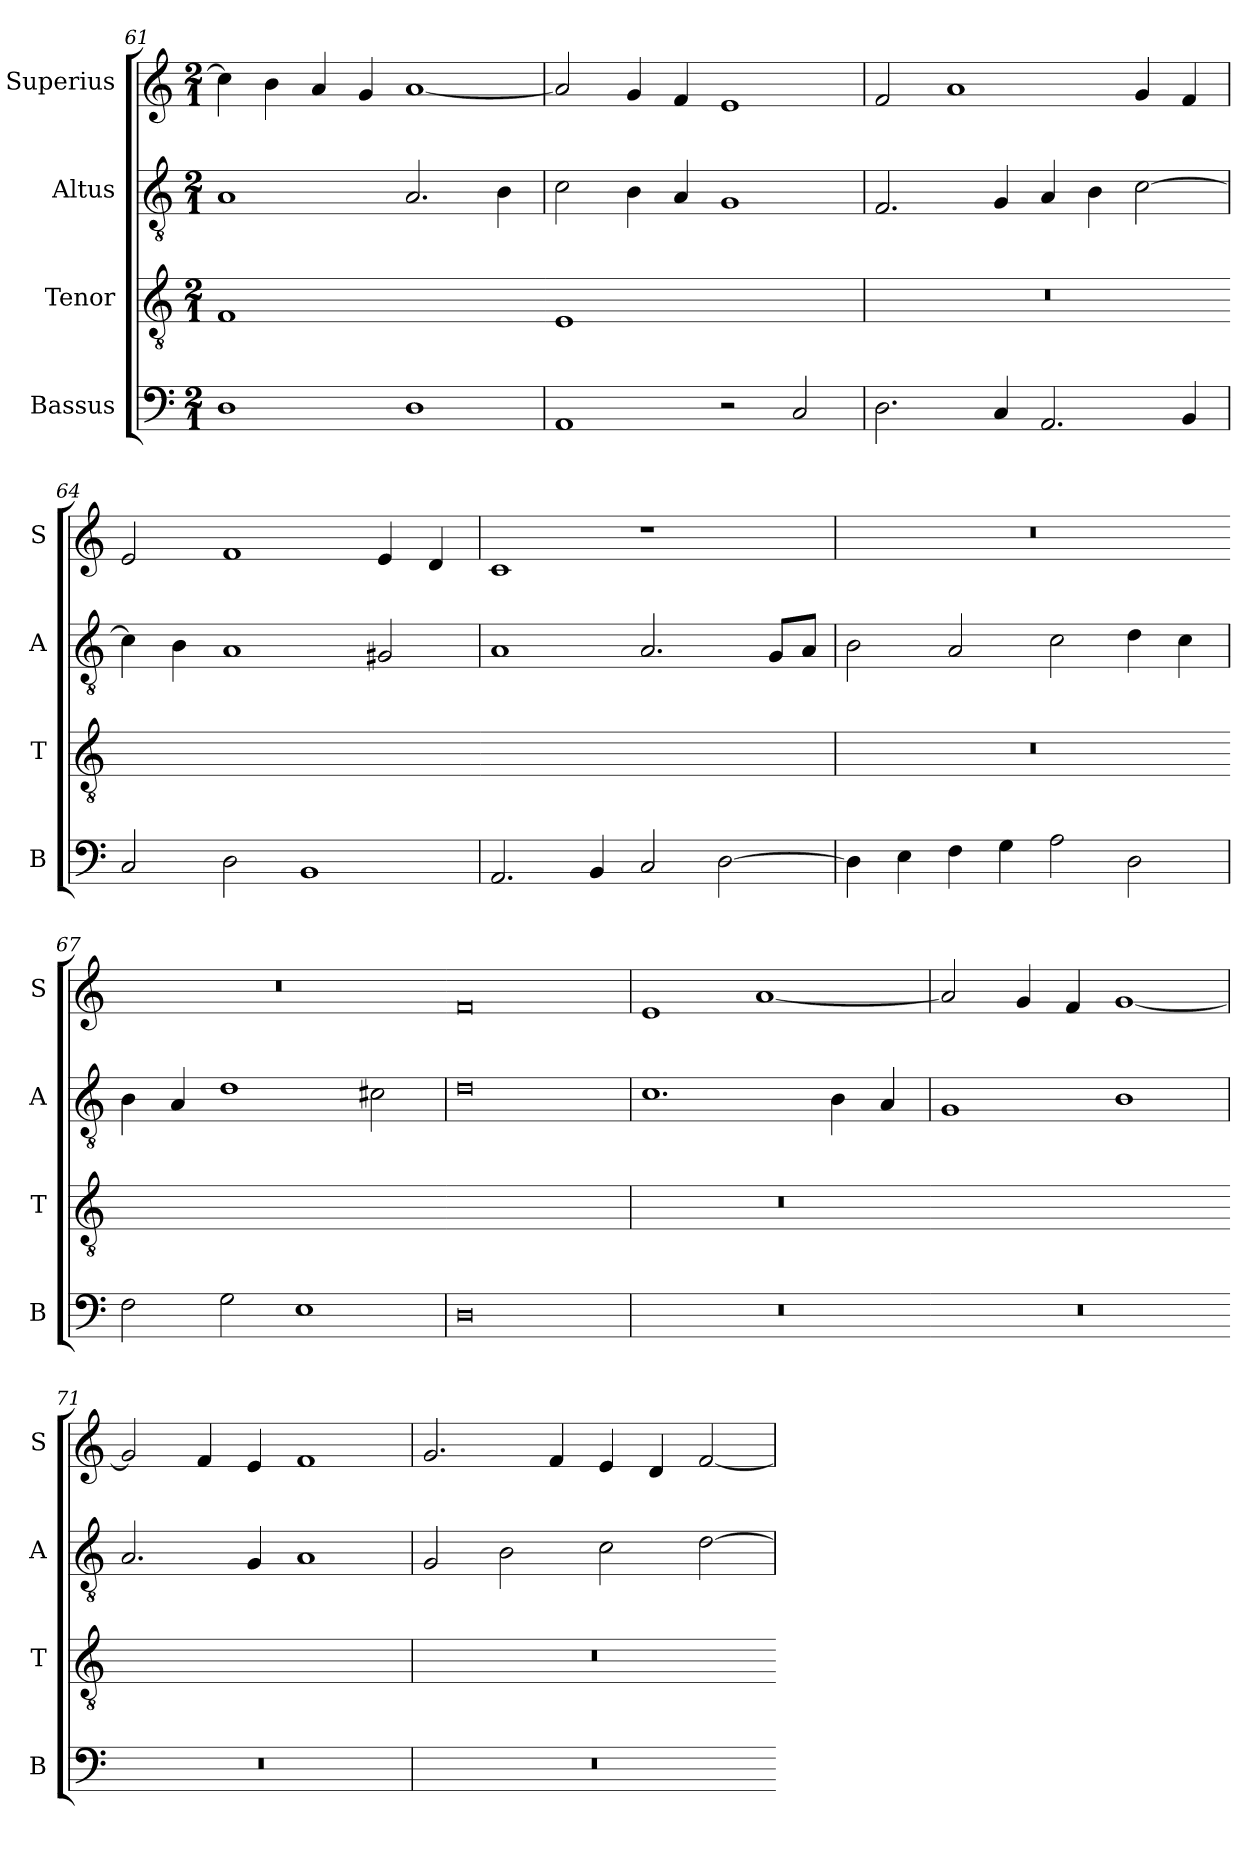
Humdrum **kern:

**kern	**kern	**kern	**kern
*part4	*part3	*part2	*part1
*staff4	*staff3	*staff2	*staff1
*I"Bassus	*I"Tenor	*I"Altus	*I"Superius
*I'B	*I'T	*I'A	*I'S
*clefF4	*clefGv2	*clefGv2	*clefG2
*k[]	*k[]	*k[]	*k[]
*M2/1	*M2/1	*M2/1	*M2/1
=61	=61	=61	=61
!	!LO:N:vis=1	!	!
1D	0F	1A	4cc\]
.	.	.	4b\
.	.	.	4a/
.	.	.	4g/
1D	.	2.A/	[1a
.	.	4B\	.
=62	=62-	=62	=62
!	!LO:N:vis=1	!	!
1AA	0E	2c\	2a/]
.	.	4B\	4g/
.	.	4A/	4f/
2r	.	1G	1e
2C/	.	.	.
=63	=63	=63	=63
!	!LO:N:vis=1	!	!
2.D\	0r	2.F/	2f/
.	.	.	1a
4C/	.	4G/	.
2.AA/	.	4A/	.
.	.	4B\	.
.	.	[2c\	4g/
4BB/	.	.	4f/
=64	=64-	=64	=64
!	!LO:N:vis=1	!	!
2C/	0ryy	4c\]	2e/
.	.	4B\	.
2D\	.	1A	1f
1BB	.	.	.
.	.	2G#X/	4e/
.	.	.	4d/
=65	=65-	=65	=65
!	!LO:N:vis=1	!	!
2.AA/	0ryy	1A	1c
4BB/	.	.	.
2C/	.	2.A/	1r
[2D\	.	.	.
.	.	8G/L	.
.	.	8A/J	.
=66	=66	=66	=66
!	!LO:N:vis=1	!	!
4D\]	0r	2B\	0r
4E\	.	.	.
4F\	.	2A/	.
4G\	.	.	.
2A\	.	2c\	.
2D\	.	4d\	.
.	.	4c\	.
=67	=67-	=67	=67
!	!LO:N:vis=1	!	!
2F\	0ryy	4B\	0r
.	.	4A/	.
2G\	.	1d	.
1E	.	.	.
.	.	2c#X\	.
=68	=68-	=68	=68
!	!LO:N:vis=1	!	!
0D	0ryy	0d	0f
=69	=69	=69	=69
!	!LO:N:vis=1	!	!
0r	0r	1.c	1e
.	.	.	[1a
.	.	4B\	.
.	.	4A/	.
=70	=70-	=70	=70
!	!LO:N:vis=1	!	!
0r	0ryy	1G	2a/]
.	.	.	4g/
.	.	.	4f/
.	.	1B	[1g
=71	=71-	=71	=71
!	!LO:N:vis=1	!	!
0r	0ryy	2.A/	2g/]
.	.	.	4f/
.	.	4G/	4e/
.	.	1A	1f
=72	=72	=72	=72
!	!LO:N:vis=1	!	!
0r	0r	2G/	2.g/
.	.	2B\	.
.	.	.	4f/
.	.	2c\	4e/
.	.	.	4d/
.	.	[2d\	[2f/
=	=-	=	=
*-	*-	*-	*-
